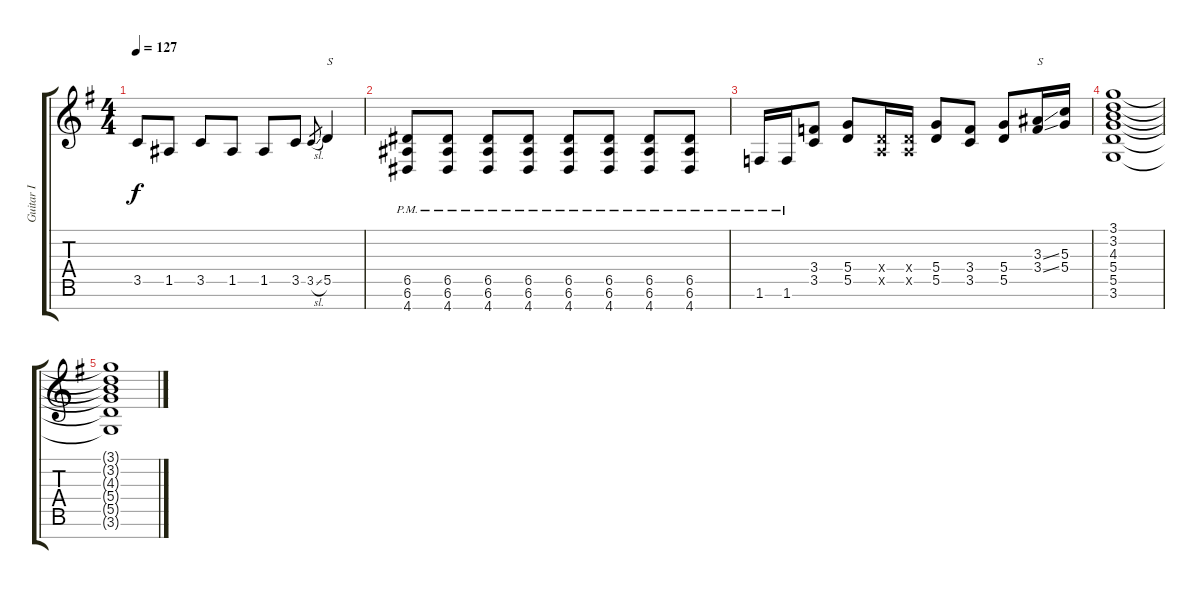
\track ("Guitar I" "Guitar I") {instrument distortionguitar}
\staff {score tabs}
\tuning (E4 B3 G3 D3 A2 E2 B1) {hide}
\ts (4 4)
\tempo 127
\clef g2
\ks g
3.5.8{dy f} 1.5.8 3.5.8 1.5.8 1.5.8 3.5.8 3.5{sl}.8{gr} 5.5.4{txt "S"} |
(6.5{pm} 6.6{pm} 4.7{pm}).8 (6.5{pm} 6.6{pm} 4.7{pm}).8 (6.5{pm} 6.6{pm} 4.7{pm}).8 (6.5{pm} 6.6{pm} 4.7{pm}).8 (6.5{pm} 6.6{pm} 4.7{pm}).8 (6.5{pm} 6.6{pm} 4.7{pm}).8 (6.5{pm} 6.6{pm} 4.7{pm}).8 (6.5{pm} 6.6{pm} 4.7{pm}).8 |
1.6{pm}.16 1.6{pm}.16 (3.4 3.5).8 (5.4 5.5).8 (0.4{x} 0.5{x}).16 (0.4{x} 0.5{x}).16 (5.4 5.5).8 (3.4 3.5).8 (5.4 5.5).8 (3.3{ss} 3.4{ss}).16{txt "S"} (5.3 5.4).16 |
(3.1 3.2 4.3 5.4 5.5 3.6).1 |
(3.1{t} 3.2{t} 4.3{t} 5.4{t} 5.5{t} 3.6{t}).1
